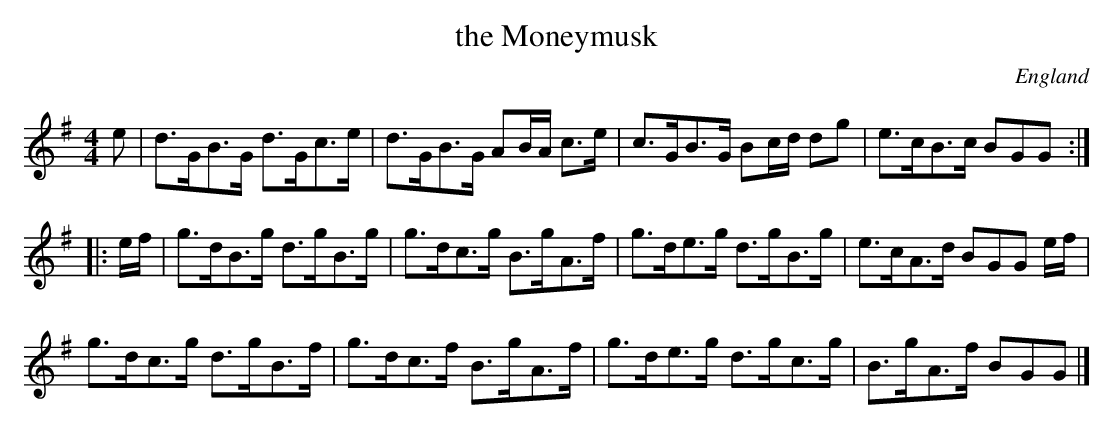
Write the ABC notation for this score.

X:1
T:the Moneymusk
L:1/8
M:4/4
O:England
K:G major
	e | \
d>GB>G d>Gc>e | d>GB>G AB/A/ c>e | c>GB>G Bc/d/ dg | e>cB>c BGG ::
e/f/ | \
g>dB>g d>gB>g | g>dc>g B>gA>f | g>de>g d>gB>g | e>cA>d BGG e/f/ |
g>dc>g d>gB>f | g>dc>f B>gA>f | g>de>g d>gc>g | B>gA>f BGG |]
